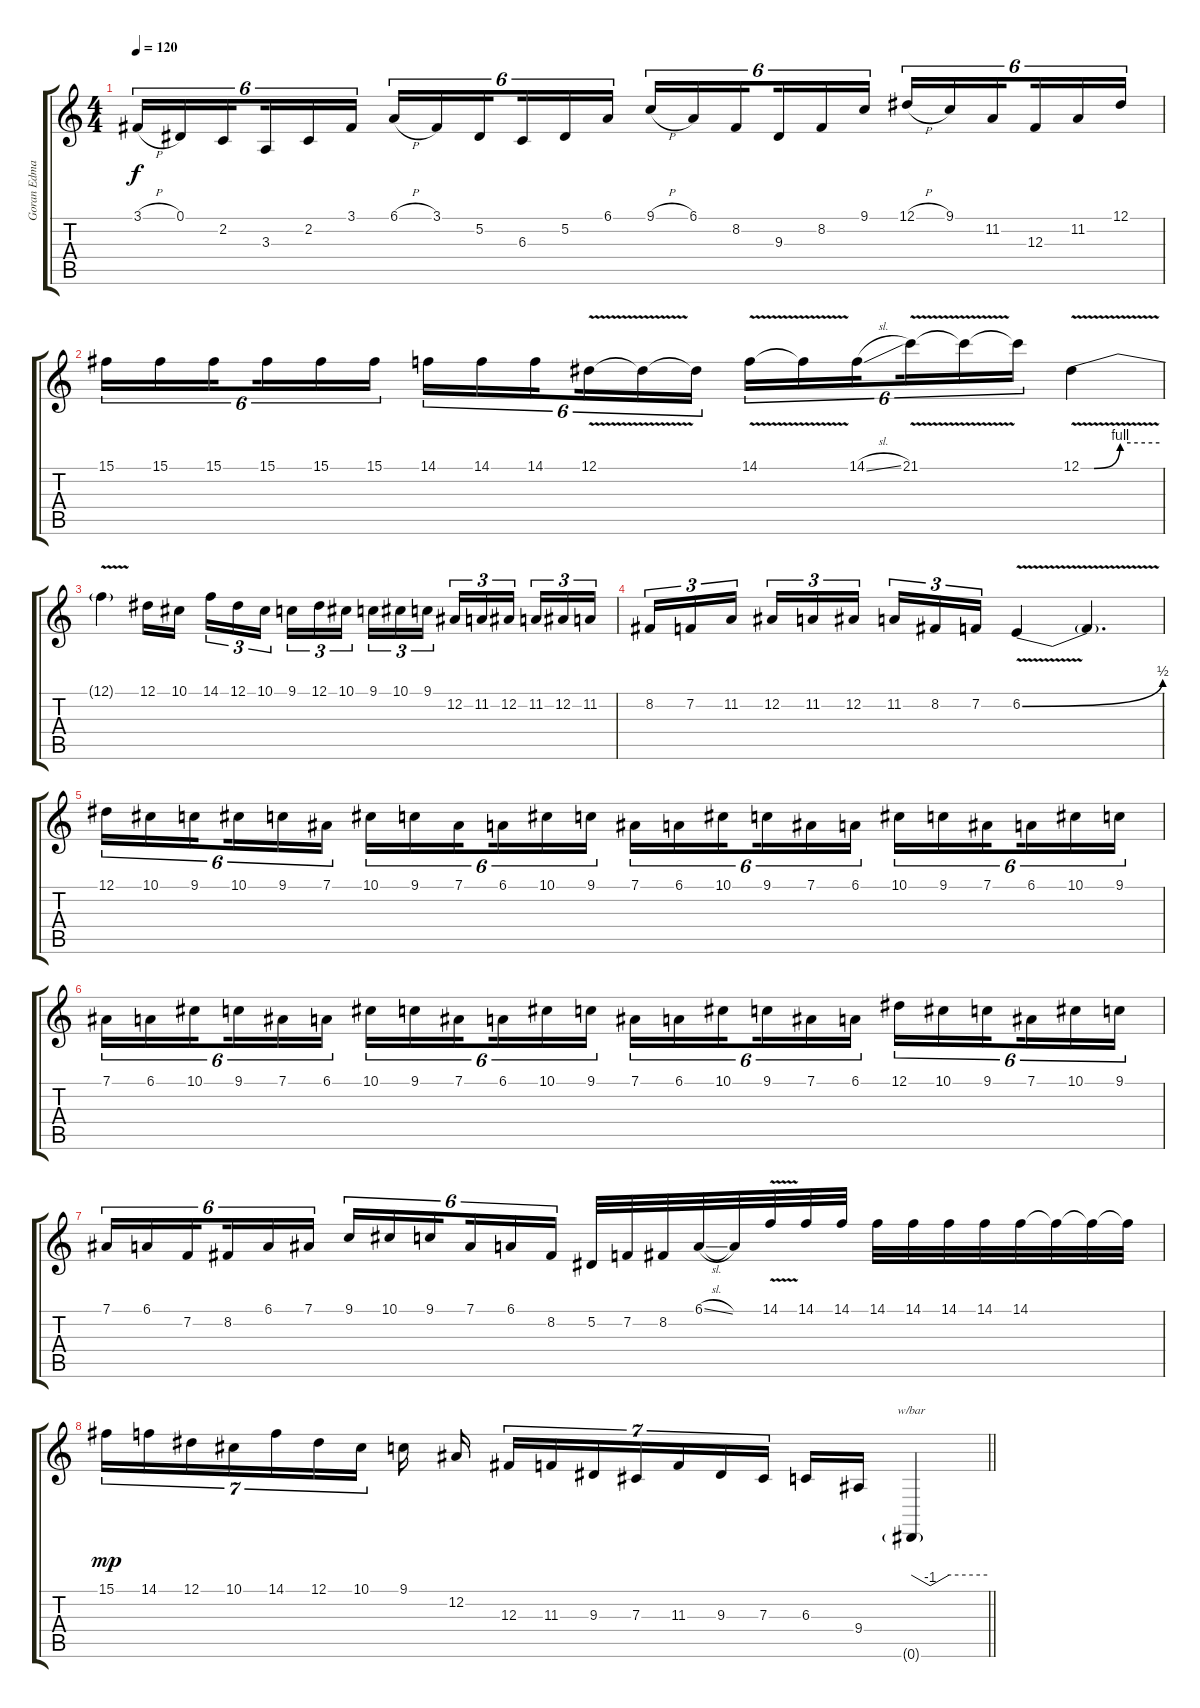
\track ("Goran Edman" "Goran Edma") {instrument lead2sawtooth}
\staff {score tabs}
\tuning (Eb4 Bb3 Gb3 Db3 Ab2 Eb2) {hide}
\ts (4 4)
\tempo 120
\clef g2
\ks c
3.1{h}.16{tu (6 4) dy f balance 8} 0.1.16{tu (6 4)} 2.2.16{tu (6 4) beam splitsecondary} 3.3.16{tu (6 4)} 2.2.16{tu (6 4)} 3.1.16{tu (6 4)} 6.1{h}.16{tu (6 4)} 3.1.16{tu (6 4)} 5.2.16{tu (6 4) beam splitsecondary} 6.3.16{tu (6 4)} 5.2.16{tu (6 4)} 6.1.16{tu (6 4)} 9.1{h}.16{tu (6 4)} 6.1.16{tu (6 4)} 8.2.16{tu (6 4) beam splitsecondary} 9.3.16{tu (6 4)} 8.2.16{tu (6 4)} 9.1.16{tu (6 4)} 12.1{h}.16{tu (6 4)} 9.1.16{tu (6 4)} 11.2.16{tu (6 4) beam splitsecondary} 12.3.16{tu (6 4)} 11.2.16{tu (6 4)} 12.1.16{tu (6 4)} |
15.1.16{tu (6 4) balance 8} 15.1.16{tu (6 4)} 15.1.16{tu (6 4) beam splitsecondary} 15.1.16{tu (6 4)} 15.1.16{tu (6 4)} 15.1.16{tu (6 4)} 14.1.16{tu (6 4)} 14.1.16{tu (6 4)} 14.1.16{tu (6 4) beam splitsecondary} 12.1{v}.16{tu (6 4)} 12.1{t}.16{tu (6 4)} 12.1{t}.16{tu (6 4)} 14.1{v}.16{tu (6 4)} 14.1{t}.16{tu (6 4)} 14.1{sl}.16{tu (6 4) beam splitsecondary} 21.1{v}.16{tu (6 4)} 21.1{t}.16{tu (6 4)} 21.1{t}.16{tu (6 4)} 12.1{be (custom 0 0 10 0 30 4 60 4) v}.4 |
12.1{t}.4{balance 8} 12.1.16 10.1.16{beam splitsecondary} 14.1.16{tu (3 2)} 12.1.16{tu (3 2)} 10.1.16{tu (3 2)} 9.1.16{tu (3 2)} 12.1.16{tu (3 2)} 10.1.16{tu (3 2) beam splitsecondary} 9.1.16{tu (3 2)} 10.1.16{tu (3 2)} 9.1.16{tu (3 2)} 12.2.16{tu (3 2)} 11.2.16{tu (3 2)} 12.2.16{tu (3 2) beam splitsecondary} 11.2.16{tu (3 2)} 12.2.16{tu (3 2)} 11.2.16{tu (3 2)} |
8.2.16{tu (3 2) balance 8} 7.2.16{tu (3 2)} 11.2.16{tu (3 2) beam splitsecondary} 12.2.16{tu (3 2)} 11.2.16{tu (3 2)} 12.2.16{tu (3 2)} 11.2.16{tu (3 2)} 8.2.16{tu (3 2)} 7.2.16{tu (3 2)} 6.2{be (bend 0 0 60 2) v}.4 6.2{t}.4{d} |
12.1.16{tu (6 4) balance 8} 10.1.16{tu (6 4)} 9.1.16{tu (6 4) beam splitsecondary} 10.1.16{tu (6 4)} 9.1.16{tu (6 4)} 7.1.16{tu (6 4)} 10.1.16{tu (6 4)} 9.1.16{tu (6 4)} 7.1.16{tu (6 4) beam splitsecondary} 6.1.16{tu (6 4)} 10.1.16{tu (6 4)} 9.1.16{tu (6 4)} 7.1.16{tu (6 4)} 6.1.16{tu (6 4)} 10.1.16{tu (6 4) beam splitsecondary} 9.1.16{tu (6 4)} 7.1.16{tu (6 4)} 6.1.16{tu (6 4)} 10.1.16{tu (6 4)} 9.1.16{tu (6 4)} 7.1.16{tu (6 4) beam splitsecondary} 6.1.16{tu (6 4)} 10.1.16{tu (6 4)} 9.1.16{tu (6 4)} |
7.1.16{tu (6 4)} 6.1.16{tu (6 4)} 10.1.16{tu (6 4) beam splitsecondary} 9.1.16{tu (6 4)} 7.1.16{tu (6 4)} 6.1.16{tu (6 4)} 10.1.16{tu (6 4)} 9.1.16{tu (6 4)} 7.1.16{tu (6 4) beam splitsecondary} 6.1.16{tu (6 4)} 10.1.16{tu (6 4)} 9.1.16{tu (6 4)} 7.1.16{tu (6 4)} 6.1.16{tu (6 4)} 10.1.16{tu (6 4) beam splitsecondary} 9.1.16{tu (6 4)} 7.1.16{tu (6 4)} 6.1.16{tu (6 4)} 12.1.16{tu (6 4)} 10.1.16{tu (6 4)} 9.1.16{tu (6 4) beam splitsecondary} 7.1.16{tu (6 4)} 10.1.16{tu (6 4)} 9.1.16{tu (6 4)} |
7.1.16{tu (6 4) balance 8} 6.1.16{tu (6 4)} 7.2.16{tu (6 4) beam splitsecondary} 8.2.16{tu (6 4)} 6.1.16{tu (6 4)} 7.1.16{tu (6 4)} 9.1.16{tu (6 4)} 10.1.16{tu (6 4)} 9.1.16{tu (6 4) beam splitsecondary} 7.1.16{tu (6 4)} 6.1.16{tu (6 4)} 8.2.16{tu (6 4)} 5.2.32 7.2.32 8.2.32 6.1{sl}.32 6.1{t}.32 14.1{v}.32 14.1.32 14.1.32 14.1.32 14.1.32 14.1.32 14.1.32 14.1.32 14.1{t}.32 14.1{t}.32 14.1{t}.32 |
\barLineRight lightlight
15.1.16{tu (7 4) dy mp balance 8} 14.1.16{tu (7 4)} 12.1.16{tu (7 4)} 10.1.16{tu (7 4)} 14.1.16{tu (7 4)} 12.1.16{tu (7 4)} 10.1.16{tu (7 4)} 9.1.16 12.2.16{beam splitsecondary} 12.3.16{tu (7 4)} 11.3.16{tu (7 4)} 9.3.16{tu (7 4)} 7.3.16{tu (7 4)} 11.3.16{tu (7 4)} 9.3.16{tu (7 4)} 7.3.16{tu (7 4) beam splitsecondary} 6.3.16 9.4.16 0.6{g}.4{tbe (custom default 0 0 15 -4 30 0 60 0)}
